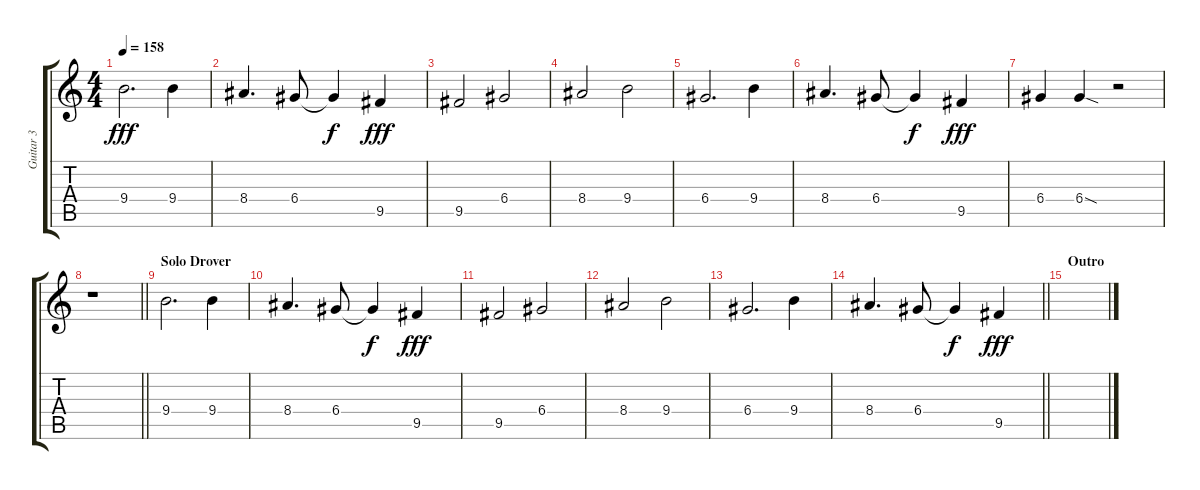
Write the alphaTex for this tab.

\track ("Guitar 3" "Guitar 3") {instrument distortionguitar}
\staff {score tabs}
\tuning (E4 B3 G3 D3 A2 E2) {hide}
\ts (4 4)
\tempo 158
\clef g2
\ks c
9.4.2{d dy fff} 9.4.4 |
8.4.4{d} 6.4.8 6.4{t}.4{dy f} 9.5.4{dy fff} |
9.5.2 6.4.2 |
8.4.2 9.4.2 |
6.4.2{d} 9.4.4 |
8.4.4{d} 6.4.8 6.4{t}.4{dy f} 9.5.4{dy fff} |
6.4.4 6.4{sod}.4 r.2 |
\barLineRight lightlight
r.1 |
\section ("" "Solo Drover")
9.4.2{d} 9.4.4 |
8.4.4{d} 6.4.8 6.4{t}.4{dy f} 9.5.4{dy fff} |
9.5.2 6.4.2 |
8.4.2 9.4.2 |
6.4.2{d} 9.4.4 |
\barLineRight lightlight
8.4.4{d} 6.4.8 6.4{t}.4{dy f} 9.5.4{dy fff} |
\section ("" "Outro")
